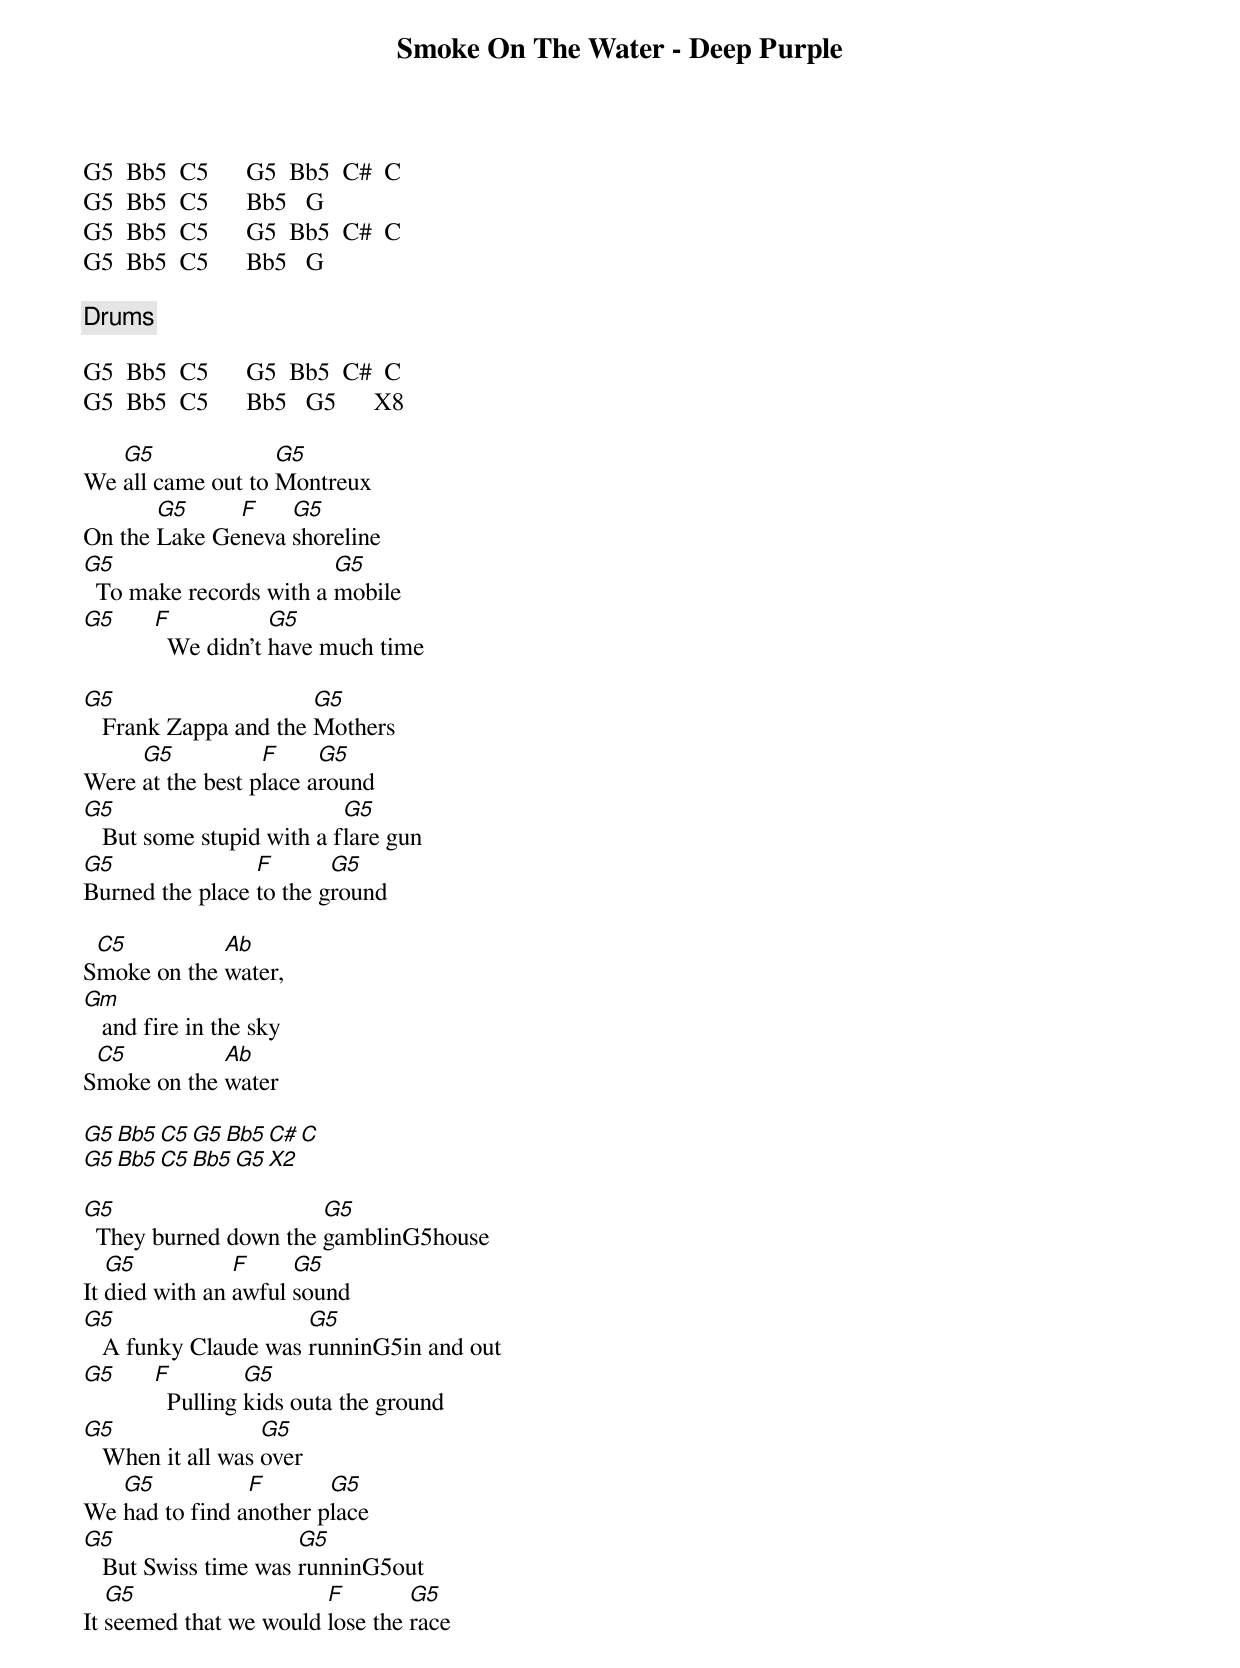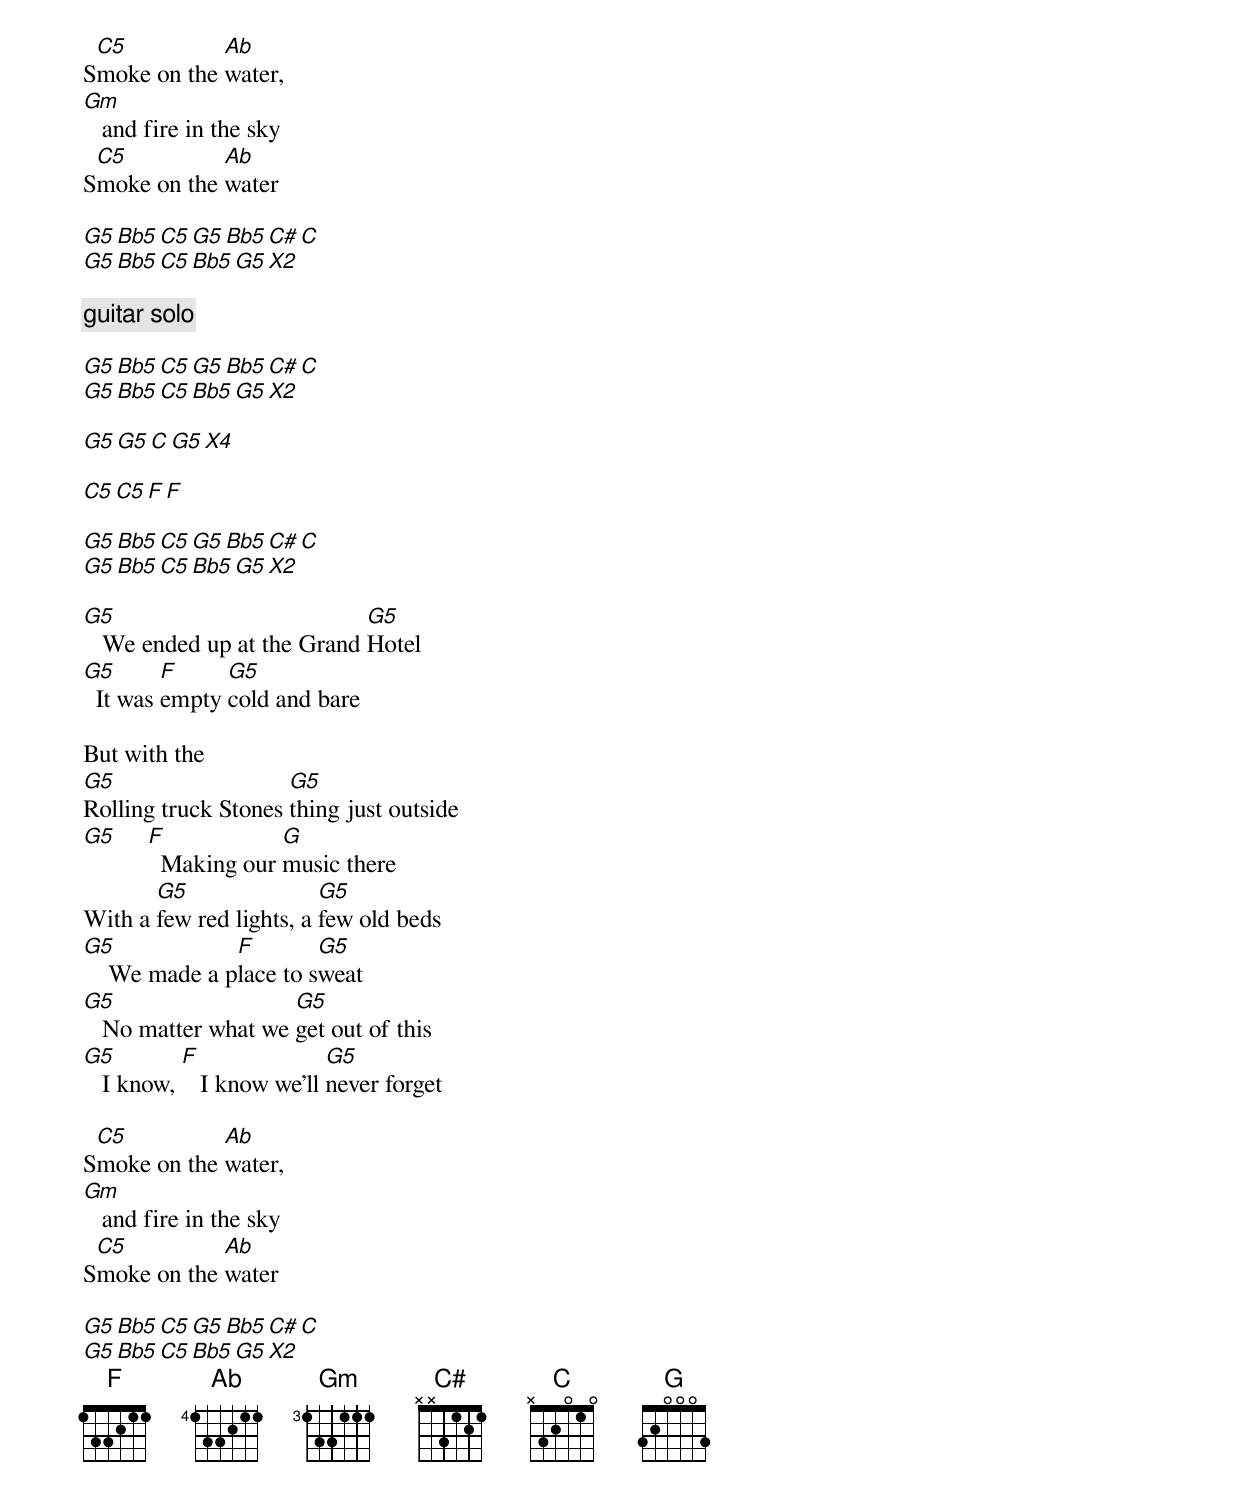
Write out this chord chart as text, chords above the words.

Smoke On The Water - Deep Purple

G5  Bb5  C5      G5  Bb5  C#  C
G5  Bb5  C5      Bb5   G
G5  Bb5  C5      G5  Bb5  C#  C
G5  Bb5  C5      Bb5   G

[Drums]

G5  Bb5  C5      G5  Bb5  C#  C
G5  Bb5  C5      Bb5   G5      X8

   G5              G5
We all came out to Montreux
       G5     F    G5
On the Lake Geneva shoreline
G5                       G5
  To make records with a mobile
G5    F           G5
        We didn't have much time

G5                     G5
   Frank Zappa and the Mothers
     G5           F     G5
Were at the best place around
G5                         G5
   But some stupid with a flare gun
G5               F       G5
Burned the place to the ground

 C5          Ab
Smoke on the water,
Gm
   and fire in the sky
 C5          Ab
Smoke on the water

G5  Bb5  C5      G5  Bb5  C#  C
G5  Bb5  C5      Bb5   G5       X2

G5                     G5
  They burned down the gamblinG5house
   G5           F     G5
It died with an awful sound
G5                    G5
   A funky Claude was runninG5in and out
G5    F         G5
        Pulling kids outa the ground
G5                 G5
   When it all was over
   G5           F       G5
We had to find another place
G5                    G5
   But Swiss time was runninG5out
   G5                   F        G5
It seemed that we would lose the race

 C5          Ab
Smoke on the water,
Gm
   and fire in the sky
 C5          Ab
Smoke on the water

G5  Bb5  C5      G5  Bb5  C#  C
G5  Bb5  C5      Bb5   G5       X2

[guitar solo]

G5  Bb5  C5      G5  Bb5  C#  C
G5  Bb5  C5      Bb5   G5       X2

G5      G5      C       G5      X4

C5       C5       F       F

G5  Bb5  C5      G5  Bb5  C#  C
G5  Bb5  C5      Bb5   G5       X2

G5                          G5
   We ended up at the Grand Hotel
G5       F     G5
  It was empty cold and bare

But with the
G5                   G5
Rolling truck Stones thing just outside
G5   F            G
       Making our music there
       G5                G5
With a few red lights, a few old beds
G5             F        G5
    We made a place to sweat
G5                   G5
   No matter what we get out of this
G5         F               G5
   I know,    I know we'll never forget

 C5          Ab
Smoke on the water,
Gm
   and fire in the sky
 C5          Ab
Smoke on the water

G5  Bb5  C5      G5  Bb5  C#  C
G5  Bb5  C5      Bb5   G5       X2
